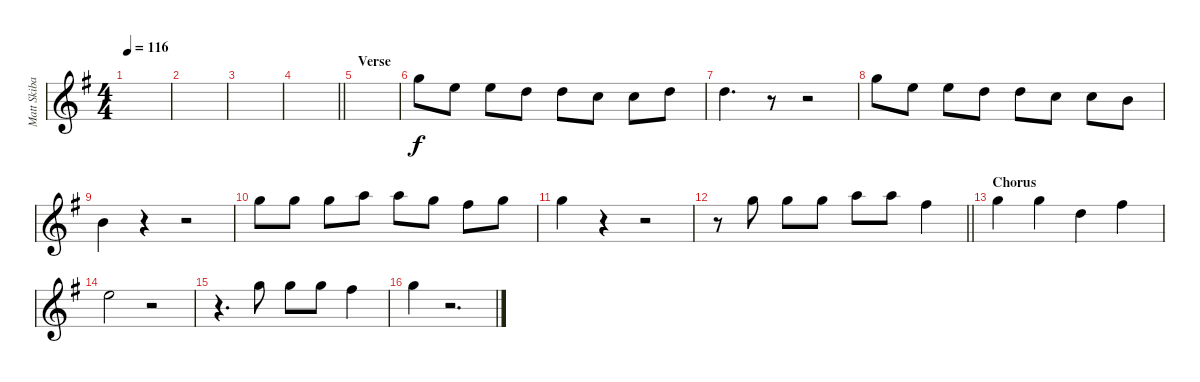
\track ("Matt Skiba - Vocals" "Matt Skiba") {instrument overdrivenguitar}
\staff {score}
\tuning (E4 B3 G3 D3 A2 E2) {hide}
\ts (4 4)
\tempo 116
\clef g2
\ks g
|
|
|
\barLineRight lightlight
|
\section ("" "Verse")
|
8.2.8 9.3.8 0.1.8 3.2.8 3.2.8 1.2.8 5.3.8 7.3.8 |
7.3.4{d} r.8 r.2 |
8.2.8 9.3.8 0.1.8 3.2.8 3.2.8 1.2.8 5.3.8 0.2.8 |
0.2.4 r.4 r.2 |
3.1.8 8.2.8 3.1.8 10.2.8 10.2.8 8.2.8 2.1.8 8.2.8 |
3.1.4 r.4 r.2 |
\barLineRight lightlight
r.8 3.1.8 8.2.8 8.2.8 10.2.8 5.1.8 2.1.4 |
\section ("" "Chorus")
3.1.4 3.1.4 3.2.4 2.1.4 |
0.1.2 r.2 |
r.4{d} 8.2.8 3.1.8 3.1.8 2.1.4 |
3.1.4 r.2{d}
